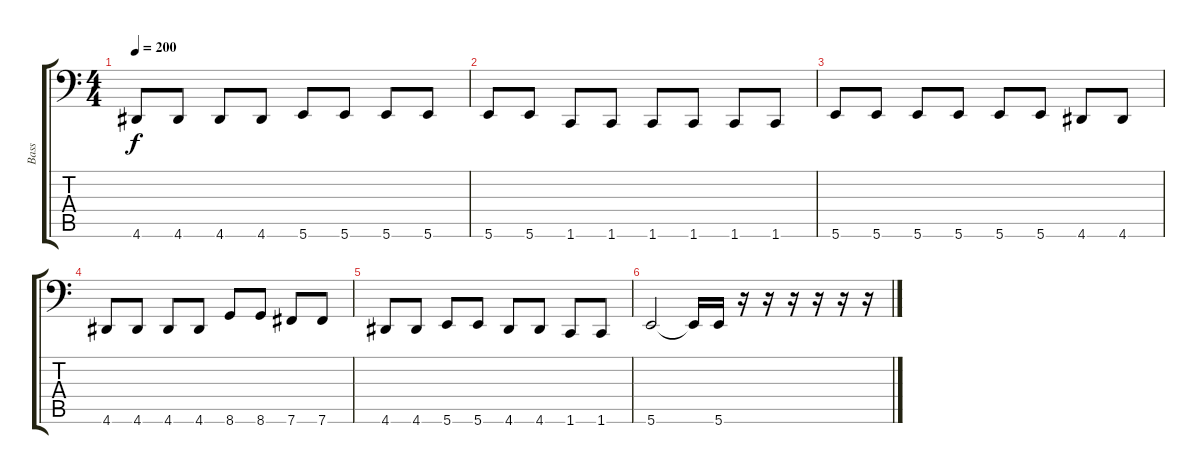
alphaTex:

\track ("Bass" "Bass") {instrument electricbasspick}
\staff {score tabs}
\tuning (Db3 Ab2 E2 B1 Gb1 B0) {hide}
\ts (4 4)
\tempo 200
\clef f4
\ks c
4.6.8{dy f} 4.6.8 4.6.8 4.6.8 5.6.8 5.6.8 5.6.8 5.6.8 |
5.6.8 5.6.8 1.6.8 1.6.8 1.6.8 1.6.8 1.6.8 1.6.8 |
5.6.8 5.6.8 5.6.8 5.6.8 5.6.8 5.6.8 4.6.8 4.6.8 |
4.6.8 4.6.8 4.6.8 4.6.8 8.6.8 8.6.8 7.6.8 7.6.8 |
4.6.8 4.6.8 5.6.8 5.6.8 4.6.8 4.6.8 1.6.8 1.6.8 |
5.6.2 5.6{t}.16 5.6.16 r.16 r.16 r.16 r.16 r.16 r.16
